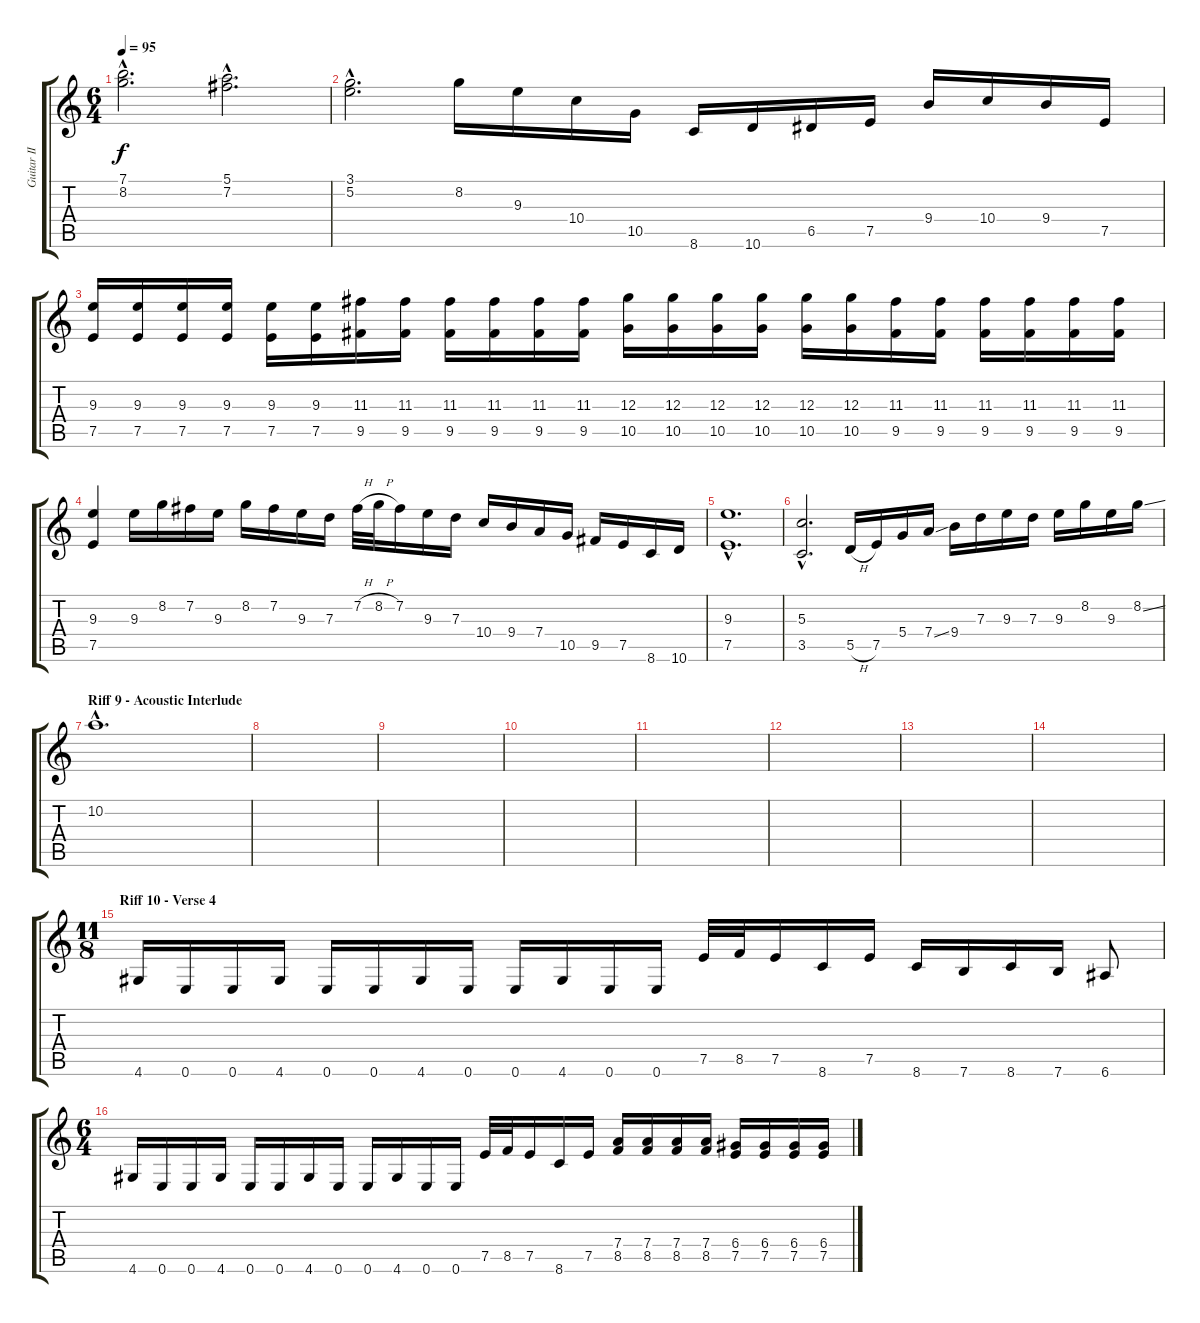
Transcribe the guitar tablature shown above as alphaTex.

\track ("Guitar II" "Guitar II") {instrument distortionguitar}
\staff {score tabs}
\tuning (E4 B3 G3 D3 A2 E2) {hide}
\ts (6 4)
\tempo 95
\clef g2
\ks c
(7.1{hac} 8.2{hac}).2{d dy f} (5.1{hac} 7.2{hac}).2{d} |
(3.1{hac} 5.2{hac}).2{d} 8.2.16 9.3.16 10.4.16 10.5.16 8.6.16 10.6.16 6.5.16 7.5.16 9.4.16 10.4.16 9.4.16 7.5.16 |
(9.3 7.5).16 (9.3 7.5).16 (9.3 7.5).16 (9.3 7.5).16 (9.3 7.5).16 (9.3 7.5).16 (11.3 9.5).16 (11.3 9.5).16 (11.3 9.5).16 (11.3 9.5).16 (11.3 9.5).16 (11.3 9.5).16 (12.3 10.5).16 (12.3 10.5).16 (12.3 10.5).16 (12.3 10.5).16 (12.3 10.5).16 (12.3 10.5).16 (11.3 9.5).16 (11.3 9.5).16 (11.3 9.5).16 (11.3 9.5).16 (11.3 9.5).16 (11.3 9.5).16 |
(9.3 7.5).4 9.3.16 8.2.16 7.2.16 9.3.16 8.2.16 7.2.16 9.3.16 7.3.16 7.2{h}.32 8.2{h}.32 7.2.16 9.3.16 7.3.16 10.4.16 9.4.16 7.4.16 10.5.16 9.5.16 7.5.16 8.6.16 10.6.16 |
(9.3{hac} 7.5{hac}).1{d} |
(5.3{hac} 3.5{hac}).2{d} 5.5{h}.16 7.5.16 5.4.16 7.4{ss}.16 9.4.16 7.3.16 9.3.16 7.3.16 9.3.16 8.2.16 9.3.16 8.2{ss}.16 |
\section ("" "Riff 9 - Acoustic Interlude")
10.2{hac}.1{d balance 4 instrument overdrivenguitar} |
|
|
|
|
|
|
|
\ts (11 8)
\section ("" "Riff 10 - Verse 4")
4.6.16 0.6.16 0.6.16 4.6.16 0.6.16 0.6.16 4.6.16 0.6.16 0.6.16 4.6.16 0.6.16 0.6.16 7.5.32 8.5.32 7.5.16 8.6.16 7.5.16 8.6.16 7.6.16 8.6.16 7.6.16 6.6.8 |
\ts (6 4)
4.6.16 0.6.16 0.6.16 4.6.16 0.6.16 0.6.16 4.6.16 0.6.16 0.6.16 4.6.16 0.6.16 0.6.16 7.5.32 8.5.32 7.5.16 8.6.16 7.5.16 (7.4 8.5).16 (7.4 8.5).16 (7.4 8.5).16 (7.4 8.5).16 (6.4 7.5).16 (6.4 7.5).16 (6.4 7.5).16 (6.4 7.5).16
